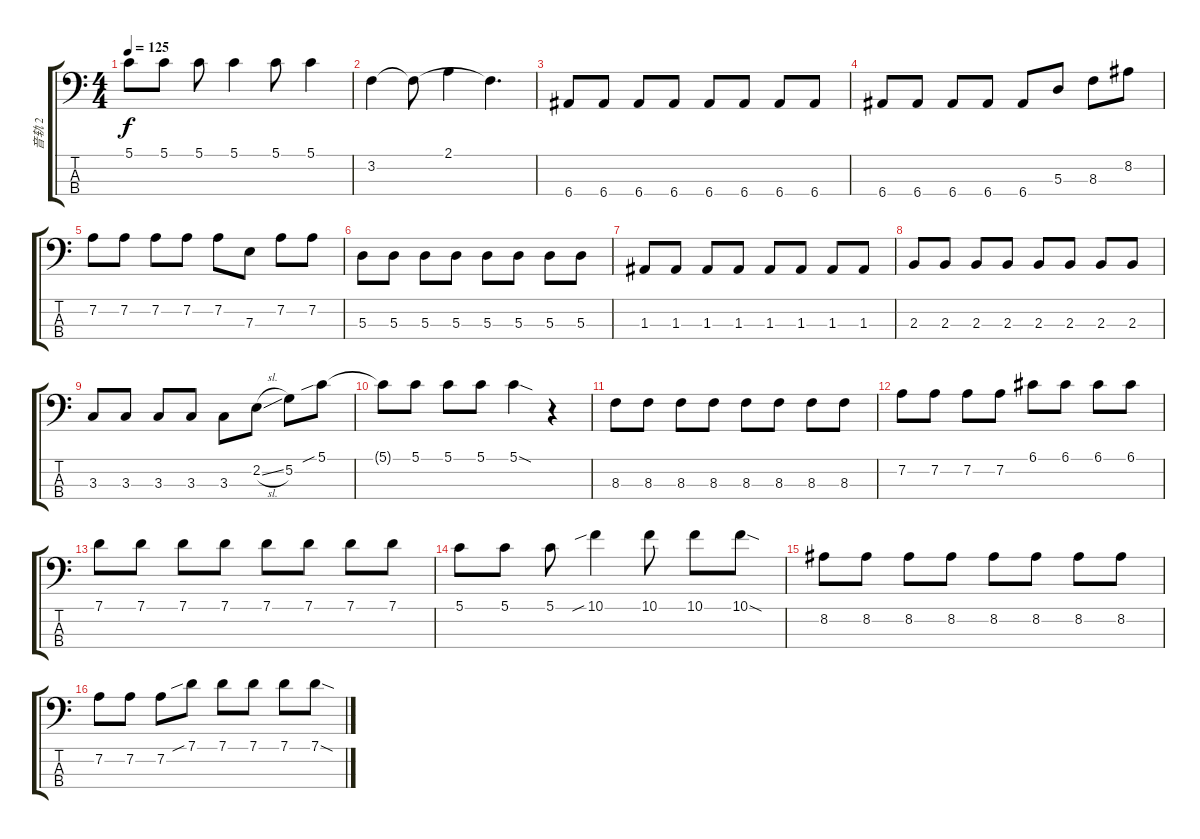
\track ("音轨 2" "音轨 2") {instrument electricbassfinger}
\staff {score tabs}
\tuning (G2 D2 A1 E1) {hide}
\ts (4 4)
\tempo 125
\clef f4
\ks c
5.1.8{dy f} 5.1.8 5.1.8 5.1.4 5.1.8 5.1.4 |
3.2.4 3.2{t}.8 2.1.4 3.2{t}.4{d} |
6.4.8 6.4.8 6.4.8 6.4.8 6.4.8 6.4.8 6.4.8 6.4.8 |
6.4.8 6.4.8 6.4.8 6.4.8 6.4.8 5.3.8 8.3.8 8.2.8 |
7.2.8 7.2.8 7.2.8 7.2.8 7.2.8 7.3.8 7.2.8 7.2.8 |
5.3.8 5.3.8 5.3.8 5.3.8 5.3.8 5.3.8 5.3.8 5.3.8 |
1.3.8 1.3.8 1.3.8 1.3.8 1.3.8 1.3.8 1.3.8 1.3.8 |
2.3.8 2.3.8 2.3.8 2.3.8 2.3.8 2.3.8 2.3.8 2.3.8 |
3.3.8 3.3.8 3.3.8 3.3.8 3.3.8 2.2{sl}.8 5.2.8 5.1{sib}.8 |
5.1{t}.8 5.1.8 5.1.8 5.1.8 5.1{sod}.4 r.4 |
8.3.8 8.3.8 8.3.8 8.3.8 8.3.8 8.3.8 8.3.8 8.3.8 |
7.2.8 7.2.8 7.2.8 7.2.8 6.1.8 6.1.8 6.1.8 6.1.8 |
7.1.8 7.1.8 7.1.8 7.1.8 7.1.8 7.1.8 7.1.8 7.1.8 |
5.1.8 5.1.8 5.1.8 10.1{sib}.4 10.1.8 10.1.8 10.1{sod}.8 |
8.2.8 8.2.8 8.2.8 8.2.8 8.2.8 8.2.8 8.2.8 8.2.8 |
7.2.8 7.2.8 7.2.8 7.1{sib}.8 7.1.8 7.1.8 7.1.8 7.1{sod}.8
